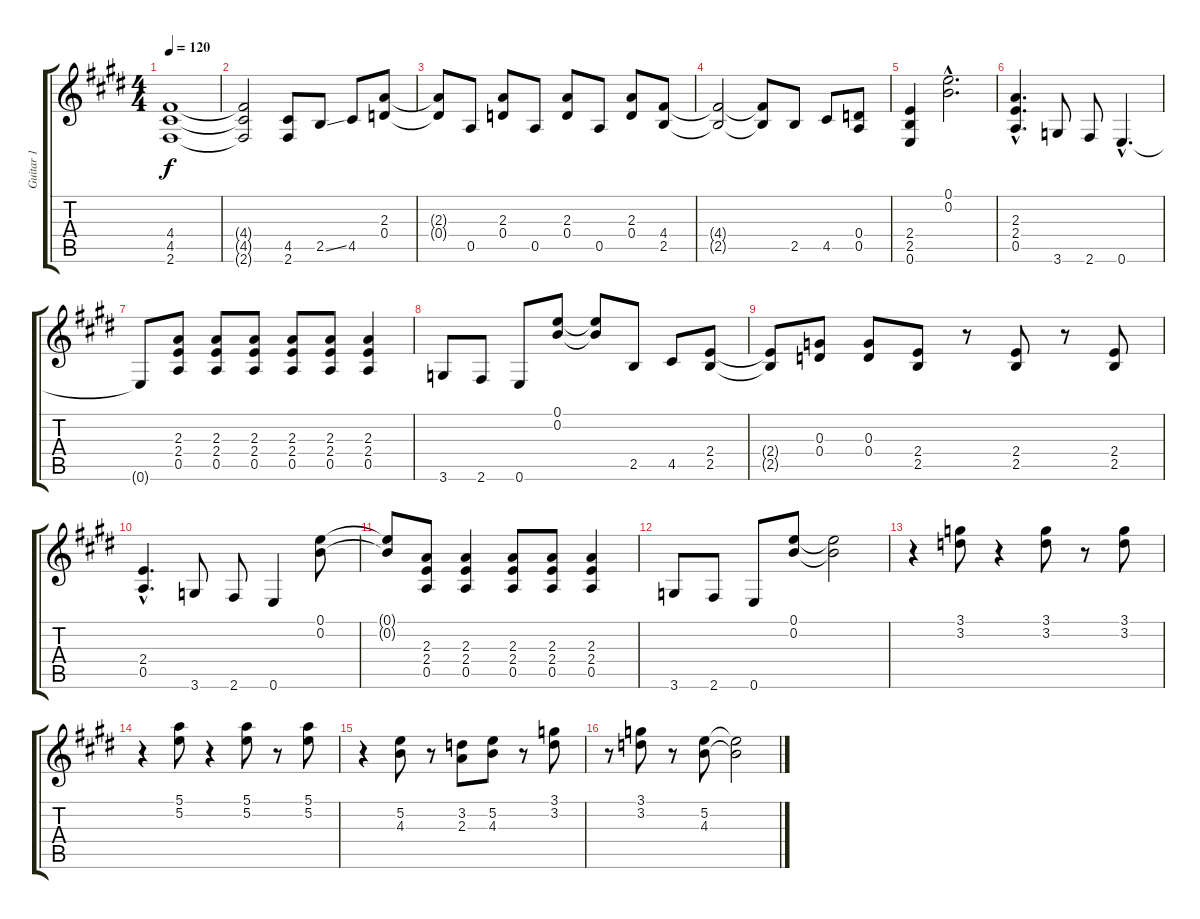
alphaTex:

\track ("Guitar 1" "Guitar 1") {instrument distortionguitar}
\staff {score tabs}
\tuning (E4 B3 G3 D3 A2 E2) {hide}
\ts (4 4)
\tempo 120
\clef g2
\ks e
(4.4{t} 4.5{t} 2.6{t}).1{dy f} |
(4.4{t} 4.5{t} 2.6{t}).2 (4.5 2.6).8 2.5{ss}.8 4.5.8 (2.3 0.4).8 |
(2.3{t} 0.4{t}).8 0.5.8 (2.3 0.4).8 0.5.8 (2.3 0.4).8 0.5.8 (2.3 0.4).8 (4.4 2.5).8 |
(4.4{t} 2.5{t}).2 (4.4{t} 2.5{t}).8 2.5.8 4.5.8 (0.4 0.5).8 |
(2.4 2.5 0.6).4 (0.1{hac} 0.2{hac}).2{d} |
(2.3{hac} 2.4{hac} 0.5{hac}).4{d} 3.6.8 2.6.8 0.6{hac}.4{d} |
0.6{t}.8 (2.3 2.4 0.5).8 (2.3 2.4 0.5).8 (2.3 2.4 0.5).8 (2.3 2.4 0.5).8 (2.3 2.4 0.5).8 (2.3 2.4 0.5).4 |
3.6.8 2.6.8 0.6.8 (0.1 0.2).8 (0.1{t} 0.2{t}).8 2.5.8 4.5.8 (2.4 2.5).8 |
(2.4{t} 2.5{t}).8 (0.3 0.4).8 (0.3 0.4).8 (2.4 2.5).8 r.8 (2.4 2.5).8 r.8 (2.4 2.5).8 |
(2.4{hac} 0.5{hac}).4{d} 3.6.8 2.6.8 0.6.4 (0.1 0.2).8 |
(0.1{t} 0.2{t}).8 (2.3 2.4 0.5).8 (2.3 2.4 0.5).4 (2.3 2.4 0.5).8 (2.3 2.4 0.5).8 (2.3 2.4 0.5).4 |
3.6.8 2.6.8 0.6.8 (0.1 0.2).8 (0.1{t} 0.2{t}).2 |
r.4 (3.1 3.2).8 r.4 (3.1 3.2).8 r.8 (3.1 3.2).8 |
r.4 (5.1 5.2).8 r.4 (5.1 5.2).8 r.8 (5.1 5.2).8 |
r.4 (5.2 4.3).8 r.8 (3.2 2.3).8 (5.2 4.3).8 r.8 (3.1 3.2).8 |
r.8 (3.1 3.2).8 r.8 (5.2 4.3).8 (5.2{t} 4.3{t}).2
